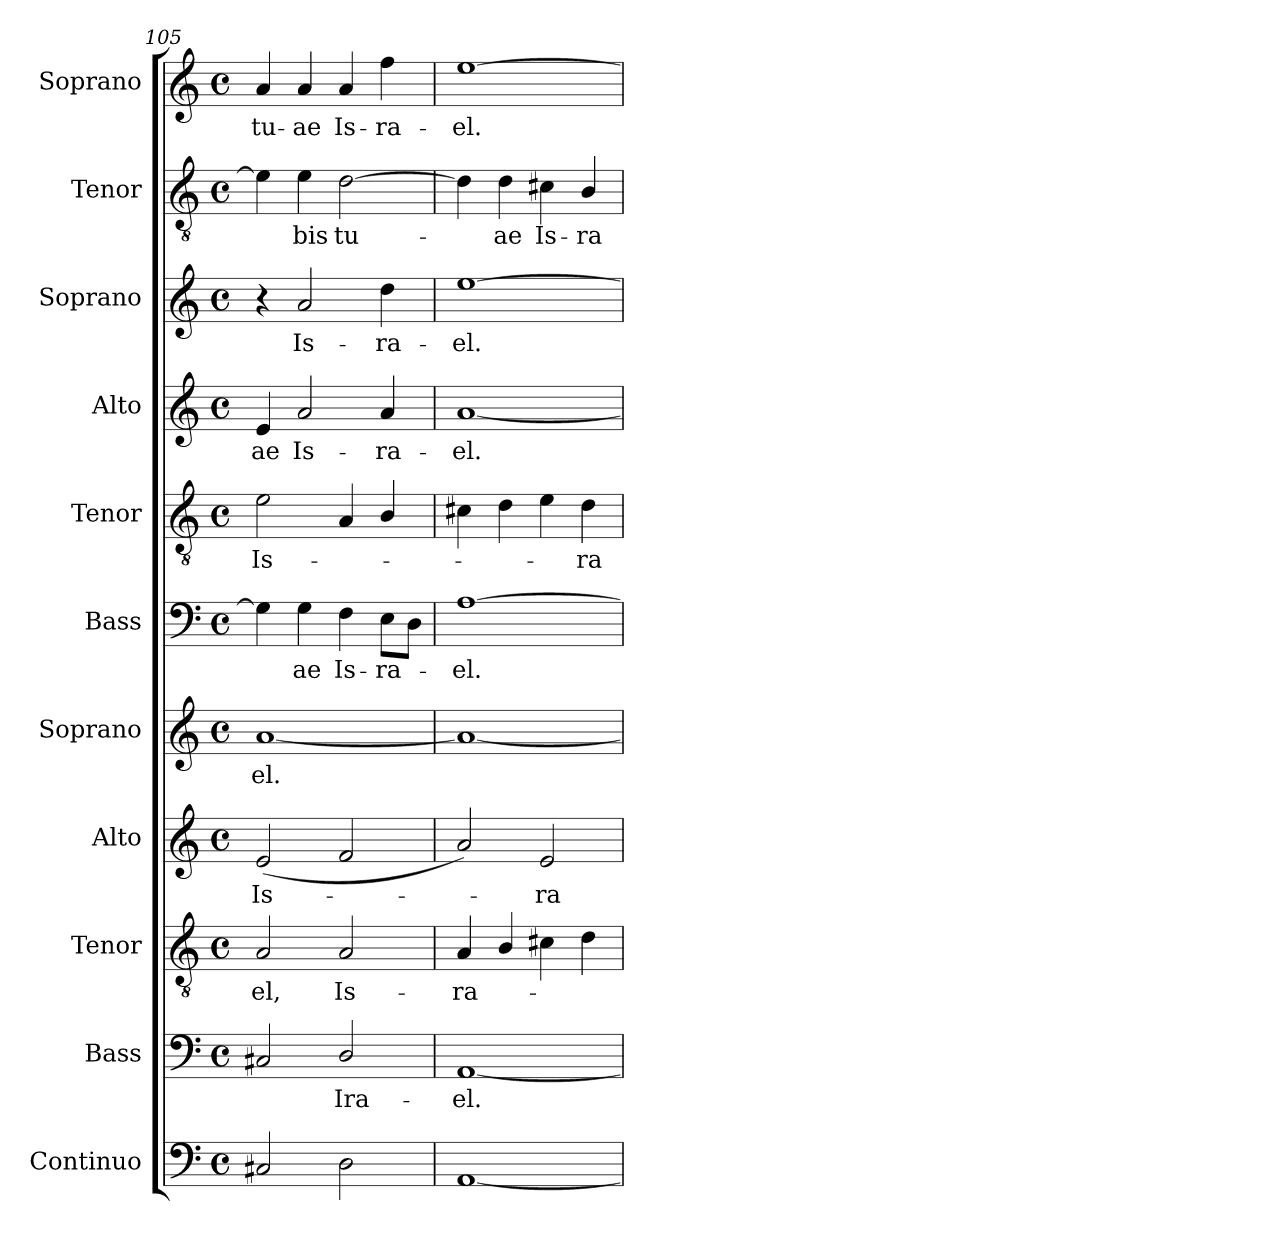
**kern	**kern	**text	**kern	**text	**kern	**text	**kern	**text	**kern	**text	**kern	**text	**kern	**text	**kern	**text	**kern	**text	**kern	**text
*part11	*part10	*part10	*part9	*part9	*part8	*part8	*part7	*part7	*part6	*part6	*part5	*part5	*part4	*part4	*part3	*part3	*part2	*part2	*part1	*part1
*staff11	*staff10	*staff10	*staff9	*staff9	*staff8	*staff8	*staff7	*staff7	*staff6	*staff6	*staff5	*staff5	*staff4	*staff4	*staff3	*staff3	*staff2	*staff2	*staff1	*staff1
*I"Continuo	*I"Bass	*	*I"Tenor	*	*I"Alto	*	*I"Soprano	*	*I"Bass	*	*I"Tenor	*	*I"Alto	*	*I"Soprano	*	*I"Tenor	*	*I"Soprano	*
*I'Cont.	*I'B.	*	*I'T.	*	*I'A.	*	*I'S.	*	*I'B.	*	*I'T.	*	*I'A.	*	*I'S.	*	*I'T.	*	*I'S.	*
*clefF4	*clefF4	*	*clefGv2	*	*clefG2	*	*clefG2	*	*clefF4	*	*clefGv2	*	*clefG2	*	*clefG2	*	*clefGv2	*	*clefG2	*
*	*	*	*ITrd7c12	*	*	*	*	*	*	*	*ITrd7c12	*	*	*	*	*	*ITrd7c12	*	*	*
*k[]	*k[]	*	*k[]	*	*k[]	*	*k[]	*	*k[]	*	*k[]	*	*k[]	*	*k[]	*	*k[]	*	*k[]	*
*C:	*C:	*	*C:	*	*C:	*	*C:	*	*C:	*	*C:	*	*C:	*	*C:	*	*C:	*	*C:	*
*M4/4	*M4/4	*	*M4/4	*	*M4/4	*	*M4/4	*	*M4/4	*	*M4/4	*	*M4/4	*	*M4/4	*	*M4/4	*	*M4/4	*
*met(c)	*met(c)	*	*met(c)	*	*met(c)	*	*met(c)	*	*met(c)	*	*met(c)	*	*met(c)	*	*met(c)	*	*met(c)	*	*met(c)	*
=105	=105	=105	=105	=105	=105	=105	=105	=105	=105	=105	=105	=105	=105	=105	=105	=105	=105	=105	=105	=105
!	!	!	!	!LO:LY:b:color=#000000	!	!	!	!	!	!	!	!	!	!	!	!	!	!	!	!
!	!	!	!	!	!	!LO:LY:b:color=#000000	!	!	!	!	!	!	!	!	!	!	!	!	!	!
!	!	!	!	!	!	!	!	!LO:LY:b:color=#000000	!	!	!	!	!	!	!	!	!	!	!	!
!	!	!	!	!	!	!	!	!	!	!	!	!LO:LY:b:color=#000000	!	!	!	!	!	!	!	!
!	!	!	!	!	!	!	!	!	!	!	!	!	!	!LO:LY:b:color=#000000	!	!	!	!	!	!
!	!	!	!	!	!	!	!	!	!	!	!	!	!	!	!	!	!	!	!	!LO:LY:b:color=#000000
2C#Xi/	2C#Xi/	.	2AAi/	-el,	(2ei/	Is-	[1ai	-el.	4Gi\]	.	2Ei\	Is-	4ei/	-ae	4r	.	4Ei\]	.	4ai/	tu-
!	!	!	!	!	!	!	!	!	!	!LO:LY:b:color=#000000	!	!	!	!	!	!	!	!	!	!
!	!	!	!	!	!	!	!	!	!	!	!	!	!	!LO:LY:b:color=#000000	!	!	!	!	!	!
!	!	!	!	!	!	!	!	!	!	!	!	!	!	!	!	!LO:LY:b:color=#000000	!	!	!	!
!	!	!	!	!	!	!	!	!	!	!	!	!	!	!	!	!	!	!LO:LY:b:color=#000000	!	!
!	!	!	!	!	!	!	!	!	!	!	!	!	!	!	!	!	!	!	!	!LO:LY:b:color=#000000
.	.	.	.	.	.	.	.	.	4Gi\	-ae	.	.	2ai/	Is-	2ai/	Is-	4Ei\	-bis	4ai/	-ae
!	!	!LO:LY:b:color=#000000	!	!	!	!	!	!	!	!	!	!	!	!	!	!	!	!	!	!
!	!	!	!	!LO:LY:b:color=#000000	!	!	!	!	!	!	!	!	!	!	!	!	!	!	!	!
!	!	!	!	!	!	!	!	!	!	!LO:LY:b:color=#000000	!	!	!	!	!	!	!	!	!	!
!	!	!	!	!	!	!	!	!	!	!	!	!	!	!	!	!	!	!LO:LY:b:color=#000000	!	!
!	!	!	!	!	!	!	!	!	!	!	!	!	!	!	!	!	!	!	!	!LO:LY:b:color=#000000
2Di\	2Di/	-Ira-	2AAi/	Is-	2fi/	.	.	.	4Fi\	Is-	4AAi/	.	.	.	.	.	[2Di\	tu-	4ai/	Is-
!	!	!	!	!	!	!	!	!	!	!LO:LY:b:color=#000000	!	!	!	!	!	!	!	!	!	!
!	!	!	!	!	!	!	!	!	!	!	!	!	!	!LO:LY:b:color=#000000	!	!	!	!	!	!
!	!	!	!	!	!	!	!	!	!	!	!	!	!	!	!	!LO:LY:b:color=#000000	!	!	!	!
!	!	!	!	!	!	!	!	!	!	!	!	!	!	!	!	!	!	!	!	!LO:LY:b:color=#000000
.	.	.	.	.	.	.	.	.	8Ei\L	-ra-	4BBi/	.	4ai/	-ra-	4ddi\	-ra-	.	.	4ffi\	-ra-
.	.	.	.	.	.	.	.	.	8Di\J	.	.	.	.	.	.	.	.	.	.	.
=106	=106	=106	=106	=106	=106	=106	=106	=106	=106	=106	=106	=106	=106	=106	=106	=106	=106	=106	=106	=106
!	!	!LO:LY:b:color=#000000	!	!	!	!	!	!	!	!	!	!	!	!	!	!	!	!	!	!
!	!	!	!	!LO:LY:b:color=#000000	!	!	!	!	!	!	!	!	!	!	!	!	!	!	!	!
!	!	!	!	!	!	!	!	!	!	!LO:LY:b:color=#000000	!	!	!	!	!	!	!	!	!	!
!	!	!	!	!	!	!	!	!	!	!	!	!	!	!LO:LY:b:color=#000000	!	!	!	!	!	!
!	!	!	!	!	!	!	!	!	!	!	!	!	!	!	!	!LO:LY:b:color=#000000	!	!	!	!
!	!	!	!	!	!	!	!	!	!	!	!	!	!	!	!	!	!	!	!	!LO:LY:b:color=#000000
[1AAi	[1AAi	-el.	4AAi/	-ra-	2ai/)	.	1ai_	.	[1Ai	-el.	4C#i\	.	[1ai	-el.	[1eei	-el.	4Di\]	.	[1eei	-el.
!	!	!	!	!	!	!	!	!	!	!	!	!	!	!	!	!	!	!LO:LY:b:color=#000000	!	!
.	.	.	4BBi/	.	.	.	.	.	.	.	4Di\	.	.	.	.	.	4Di\	-ae	.	.
!	!	!	!	!	!	!LO:LY:b:color=#000000	!	!	!	!	!	!	!	!	!	!	!	!	!	!
!	!	!	!	!	!	!	!	!	!	!	!	!	!	!	!	!	!	!LO:LY:b:color=#000000	!	!
.	.	.	4C#Xi\	.	2ei/	-ra-	.	.	.	.	4Ei\	.	.	.	.	.	4C#Xi\	Is-	.	.
!	!	!	!	!	!	!	!	!	!	!	!	!LO:LY:b:color=#000000	!	!	!	!	!	!	!	!
!	!	!	!	!	!	!	!	!	!	!	!	!	!	!	!	!	!	!LO:LY:b:color=#000000	!	!
.	.	.	4Di\	.	.	.	.	.	.	.	4Di\	-ra-	.	.	.	.	4BBi/	-ra-	.	.
=	=	=	=	=	=	=	=	=	=	=	=	=	=	=	=	=	=	=	=	=
*-	*-	*-	*-	*-	*-	*-	*-	*-	*-	*-	*-	*-	*-	*-	*-	*-	*-	*-	*-	*-
